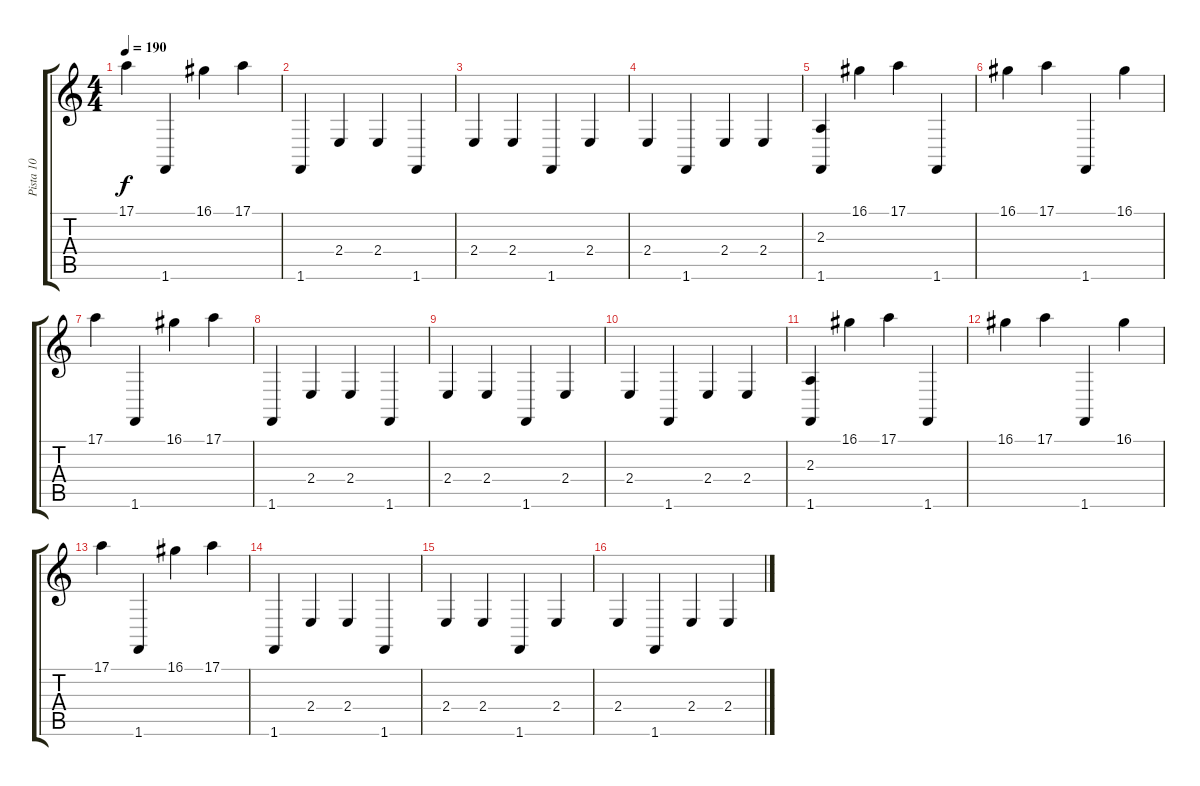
\track ("Pista 10" "Pista 10") {instrument acousticgrandpiano}
\staff {score tabs}
\tuning (E4 B3 G3 D3 A2 E2) {hide}
\ts (4 4)
\tempo 190
\clef g2
\ks c
17.1.4{dy f} 1.6.4 16.1.4 17.1.4 |
1.6.4 2.4.4 2.4.4 1.6.4 |
2.4.4 2.4.4 1.6.4 2.4.4 |
2.4.4 1.6.4 2.4.4 2.4.4 |
(2.3 1.6).4 16.1.4 17.1.4 1.6.4 |
16.1.4 17.1.4 1.6.4 16.1.4 |
17.1.4 1.6.4 16.1.4 17.1.4 |
1.6.4 2.4.4 2.4.4 1.6.4 |
2.4.4 2.4.4 1.6.4 2.4.4 |
2.4.4 1.6.4 2.4.4 2.4.4 |
(2.3 1.6).4 16.1.4 17.1.4 1.6.4 |
16.1.4 17.1.4 1.6.4 16.1.4 |
17.1.4 1.6.4 16.1.4 17.1.4 |
1.6.4 2.4.4 2.4.4 1.6.4 |
2.4.4 2.4.4 1.6.4 2.4.4 |
2.4.4 1.6.4 2.4.4 2.4.4
